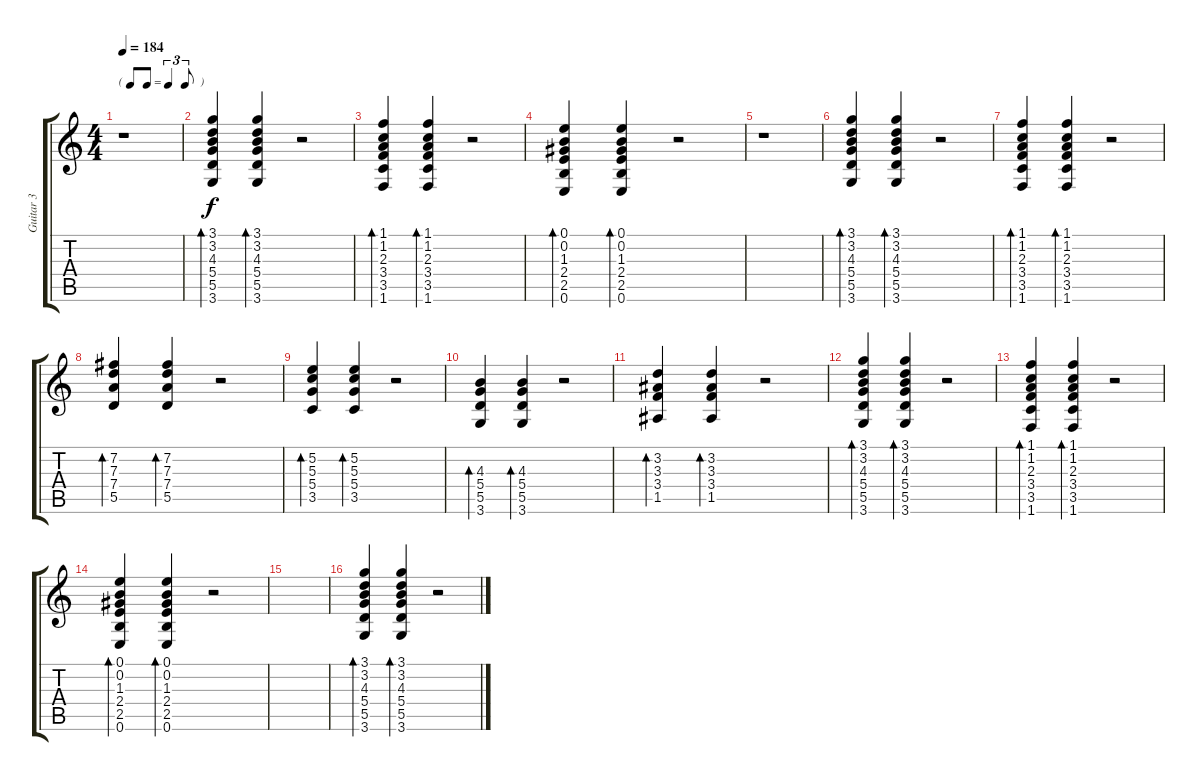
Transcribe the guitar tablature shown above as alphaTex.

\track ("Guitar 3" "Guitar 3") {instrument acousticguitarsteel}
\staff {score tabs}
\tuning (E4 B3 G3 D3 A2 E2) {hide}
\ts (4 4)
\tf triplet8th
\tempo 184
\clef g2
\ks c
r.1{dy f} |
(3.1 3.2 4.3 5.4 5.5 3.6).4{bd 60} (3.1 3.2 4.3 5.4 5.5 3.6).4{bd 60} r.2 |
(1.1 1.2 2.3 3.4 3.5 1.6).4{bd 60} (1.1 1.2 2.3 3.4 3.5 1.6).4{bd 60} r.2 |
(0.1 0.2 1.3 2.4 2.5 0.6).4{bd 60} (0.1 0.2 1.3 2.4 2.5 0.6).4{bd 60} r.2 |
r.1 |
(3.1 3.2 4.3 5.4 5.5 3.6).4{bd 60} (3.1 3.2 4.3 5.4 5.5 3.6).4{bd 60} r.2 |
(1.1 1.2 2.3 3.4 3.5 1.6).4{bd 60} (1.1 1.2 2.3 3.4 3.5 1.6).4{bd 60} r.2 |
(7.2 7.3 7.4 5.5).4{bd 120} (7.2 7.3 7.4 5.5).4{bd 120} r.2 |
(5.2 5.3 5.4 3.5).4{bd 120} (5.2 5.3 5.4 3.5).4{bd 120} r.2 |
(4.3 5.4 5.5 3.6).4{bd 120} (4.3 5.4 5.5 3.6).4{bd 120} r.2 |
(3.2 3.3 3.4 1.5).4{bd 120} (3.2 3.3 3.4 1.5).4{bd 120} r.2 |
(3.1 3.2 4.3 5.4 5.5 3.6).4{bd 60} (3.1 3.2 4.3 5.4 5.5 3.6).4{bd 60} r.2 |
(1.1 1.2 2.3 3.4 3.5 1.6).4{bd 60} (1.1 1.2 2.3 3.4 3.5 1.6).4{bd 60} r.2 |
(0.1 0.2 1.3 2.4 2.5 0.6).4{bd 60} (0.1 0.2 1.3 2.4 2.5 0.6).4{bd 60} r.2 |
|
(3.1 3.2 4.3 5.4 5.5 3.6).4{bd 60} (3.1 3.2 4.3 5.4 5.5 3.6).4{bd 60} r.2
